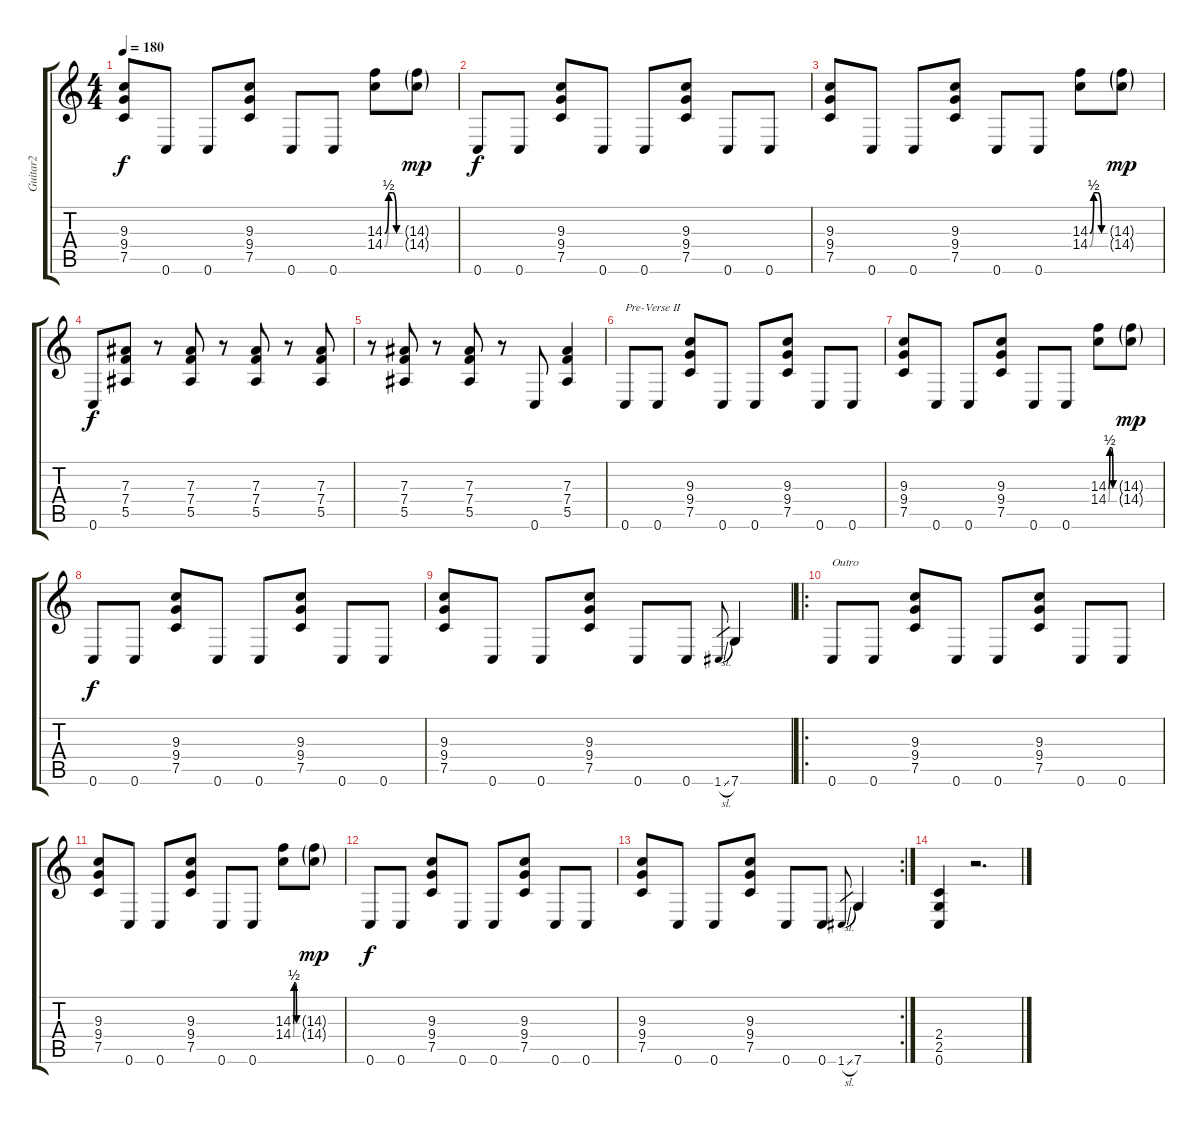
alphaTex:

\track ("Guitar2" "Guitar2") {instrument overdrivenguitar}
\staff {score tabs}
\tuning (C4 G3 Eb3 Bb2 F2 C2) {hide}
\ts (4 4)
\tempo 180
\clef g2
\ks c
(9.3 9.4 7.5).8{dy f} 0.6.8 0.6.8 (9.3 9.4 7.5).8 0.6.8 0.6.8 (14.3{be (custom 0 0 15 2 30 2 45 0 60 0)} 14.4{be (custom 0 0 15 2 30 2 45 0 60 0)}).8 (14.3{g} 14.4{g}).8{dy mp} |
0.6.8{dy f} 0.6.8 (9.3 9.4 7.5).8 0.6.8 0.6.8 (9.3 9.4 7.5).8 0.6.8 0.6.8 |
(9.3 9.4 7.5).8 0.6.8 0.6.8 (9.3 9.4 7.5).8 0.6.8 0.6.8 (14.3{be (custom 0 0 15 2 30 2 45 0 60 0)} 14.4{be (custom 0 0 15 2 30 2 45 0 60 0)}).8 (14.3{g} 14.4{g}).8{dy mp} |
0.6.8{dy f} (7.3 7.4 5.5).8 r.8 (7.3 7.4 5.5).8 r.8 (7.3 7.4 5.5).8 r.8 (7.3 7.4 5.5).8 |
r.8 (7.3 7.4 5.5).8 r.8 (7.3 7.4 5.5).8 r.8 0.6.8 (7.3 7.4 5.5).4 |
0.6.8{txt "Pre-Verse II"} 0.6.8 (9.3 9.4 7.5).8 0.6.8 0.6.8 (9.3 9.4 7.5).8 0.6.8 0.6.8 |
(9.3 9.4 7.5).8 0.6.8 0.6.8 (9.3 9.4 7.5).8 0.6.8 0.6.8 (14.3{be (custom 0 0 15 2 30 2 45 0 60 0)} 14.4{be (custom 0 0 15 2 30 2 45 0 60 0)}).8 (14.3{g} 14.4{g}).8{dy mp} |
0.6.8{dy f} 0.6.8 (9.3 9.4 7.5).8 0.6.8 0.6.8 (9.3 9.4 7.5).8 0.6.8 0.6.8 |
(9.3 9.4 7.5).8 0.6.8 0.6.8 (9.3 9.4 7.5).8 0.6.8 0.6.8 1.6{sl}.8{gr} 7.6.4 |
\ro
0.6.8{txt "Outro"} 0.6.8 (9.3 9.4 7.5).8 0.6.8 0.6.8 (9.3 9.4 7.5).8 0.6.8 0.6.8 |
(9.3 9.4 7.5).8 0.6.8 0.6.8 (9.3 9.4 7.5).8 0.6.8 0.6.8 (14.3{be (custom 0 0 15 2 30 2 45 0 60 0)} 14.4{be (custom 0 0 15 2 30 2 45 0 60 0)}).8 (14.3{g} 14.4{g}).8{dy mp} |
0.6.8{dy f} 0.6.8 (9.3 9.4 7.5).8 0.6.8 0.6.8 (9.3 9.4 7.5).8 0.6.8 0.6.8 |
\rc 2
(9.3 9.4 7.5).8 0.6.8 0.6.8 (9.3 9.4 7.5).8 0.6.8 0.6.8 1.6{sl}.8{gr} 7.6.4 |
(2.4 2.5 0.6).4 r.2{d}
